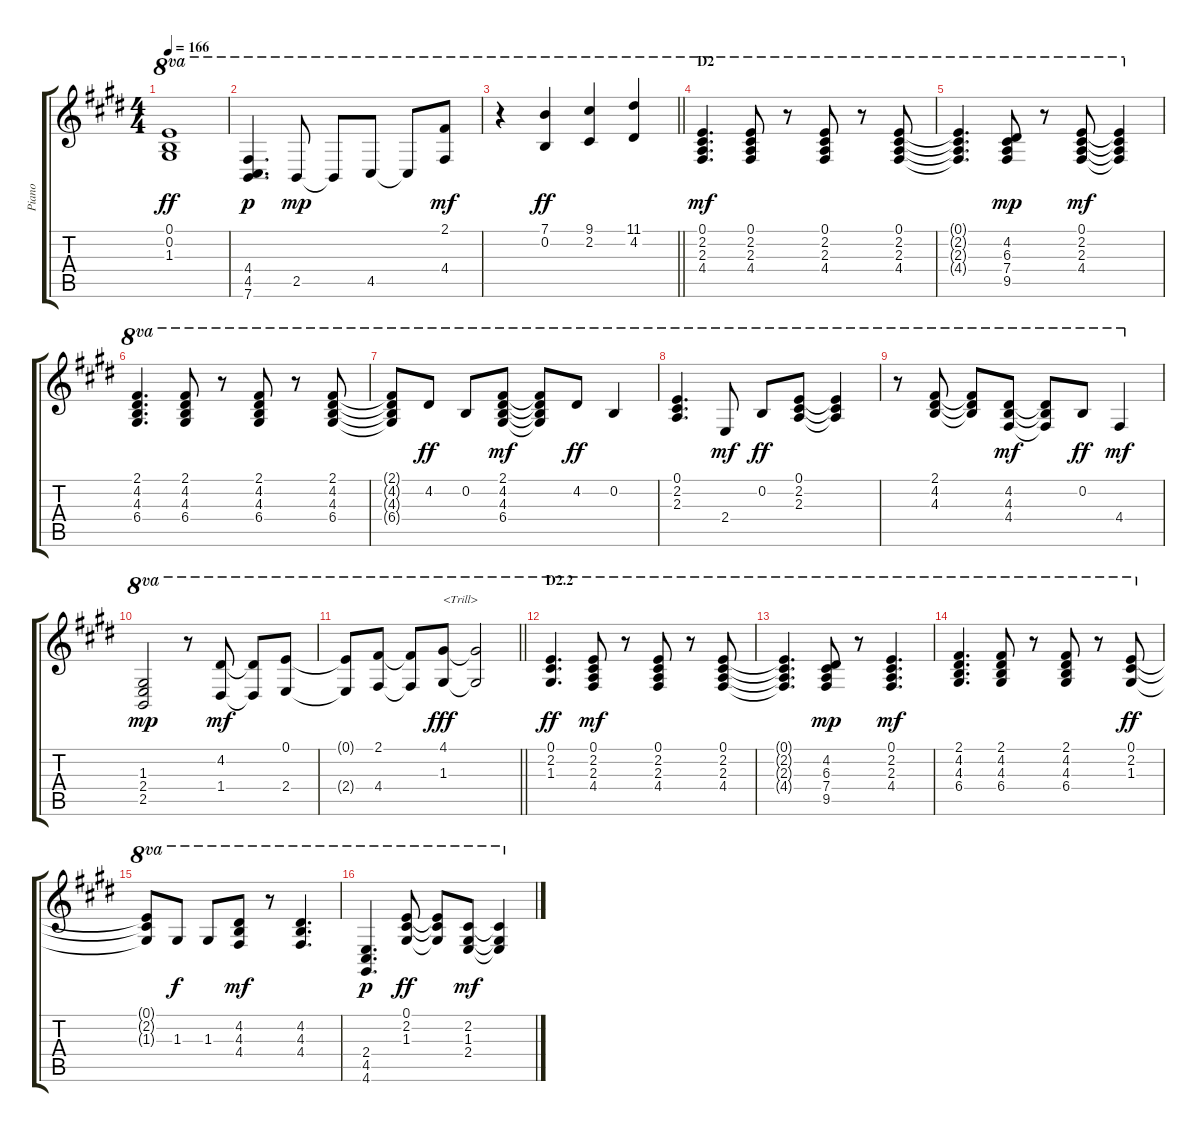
\track ("Piano" "Piano") {instrument brightacousticpiano}
\staff {score tabs}
\tuning (E5 B4 G4 D4 A3 E3) {hide}
\ts (4 4)
\tempo 166
\clef g2
\ks e
(0.1{t} 0.2{t} 1.3{t}).1{ot 8va dy ff} |
(4.4 4.5 7.6).4{d ot 8va dy p} 2.5.8{ot 8va dy mp} 2.5{t}.8{ot 8va} 4.5.8{ot 8va} 4.5{t}.8{ot 8va} (2.1 4.4).8{ot 8va dy mf} |
\barLineRight lightlight
r.4{ot 8va} (7.1 0.2).4{ot 8va dy ff} (9.1 2.2).4{ot 8va} (11.1 4.2).4{ot 8va} |
\section ("" "D2")
(0.1 2.2 2.3 4.4).4{d ot 8va dy mf} (0.1 2.2 2.3 4.4).8{ot 8va} r.8{ot 8va} (0.1 2.2 2.3 4.4).8{ot 8va} r.8{ot 8va} (0.1 2.2 2.3 4.4).8{ot 8va} |
(0.1{t} 2.2{t} 2.3{t} 4.4{t}).4{d ot 8va} (4.2 6.3 7.4 9.5).8{ot 8va dy mp} r.8{ot 8va} (0.1 2.2 2.3 4.4).8{ot 8va dy mf} (0.1{t} 2.2{t} 2.3{t} 4.4{t}).4{ot 8va} |
(2.1 4.2 4.3 6.4).4{d ot 8va} (2.1 4.2 4.3 6.4).8{ot 8va} r.8{ot 8va} (2.1 4.2 4.3 6.4).8{ot 8va} r.8{ot 8va} (2.1 4.2 4.3 6.4).8{ot 8va} |
(2.1{t} 4.2{t} 4.3{t} 6.4{t}).8{ot 8va} 4.2.8{ot 8va dy ff} 0.2.8{ot 8va} (2.1 4.2 4.3 6.4).8{ot 8va dy mf} (2.1{t} 4.2{t} 4.3{t} 6.4{t}).8{ot 8va} 4.2.8{ot 8va dy ff} 0.2.4{ot 8va} |
(0.1 2.2 2.3).4{d ot 8va} 2.4.8{ot 8va dy mf} 0.2.8{ot 8va dy ff} (0.1 2.2 2.3).8{ot 8va} (0.1{t} 2.2{t} 2.3{t}).4{ot 8va} |
r.8{ot 8va} (2.1 4.2 4.3).8{ot 8va} (2.1{t} 4.2{t} 4.3{t}).8{ot 8va} (4.2 4.3 4.4).8{ot 8va dy mf} (4.2{t} 4.3{t} 4.4{t}).8{ot 8va} 0.2.8{ot 8va dy ff} 4.4.4{ot 8va dy mf} |
(1.3 2.4 2.5).2{ot 8va dy mp} r.8{ot 8va} (4.2 1.4).8{ot 8va dy mf} (4.2{t} 1.4{t}).8{ot 8va} (0.1 2.4).8{ot 8va} |
\barLineRight lightlight
(0.1{t} 2.4{t}).8{ot 8va} (2.1 4.4).8{ot 8va} (2.1{t} 4.4{t}).8{ot 8va} (4.1 1.3).8{ot 8va txt "<Trill>" dy fff} (4.1{t} 1.3{t}).2{ot 8va} |
\section ("" "D2.2")
(0.1 2.2 1.3).4{d ot 8va dy ff} (0.1 2.2 2.3 4.4).8{ot 8va dy mf} r.8{ot 8va} (0.1 2.2 2.3 4.4).8{ot 8va} r.8{ot 8va} (0.1 2.2 2.3 4.4).8{ot 8va} |
(0.1{t} 2.2{t} 2.3{t} 4.4{t}).4{d ot 8va} (4.2 6.3 7.4 9.5).8{ot 8va dy mp} r.8{ot 8va} (0.1 2.2 2.3 4.4).4{d ot 8va dy mf} |
(2.1 4.2 4.3 6.4).4{d ot 8va} (2.1 4.2 4.3 6.4).8{ot 8va} r.8{ot 8va} (2.1 4.2 4.3 6.4).8{ot 8va} r.8{ot 8va} (0.1 2.2 1.3).8{ot 8va dy ff} |
(0.1{t} 2.2{t} 1.3{t}).8{ot 8va} 1.3.8{ot 8va dy f} 1.3.8{ot 8va} (4.2 4.3 4.4).8{ot 8va dy mf} r.8{ot 8va} (4.2 4.3 4.4).4{d ot 8va} |
(2.4 4.5 4.6).4{d ot 8va dy p} (0.1 2.2 1.3).8{ot 8va dy ff} (0.1{t} 2.2{t} 1.3{t}).8{ot 8va} (2.2 1.3 2.4).8{ot 8va dy mf} (2.2{t} 1.3{t} 2.4{t}).4{ot 8va}
